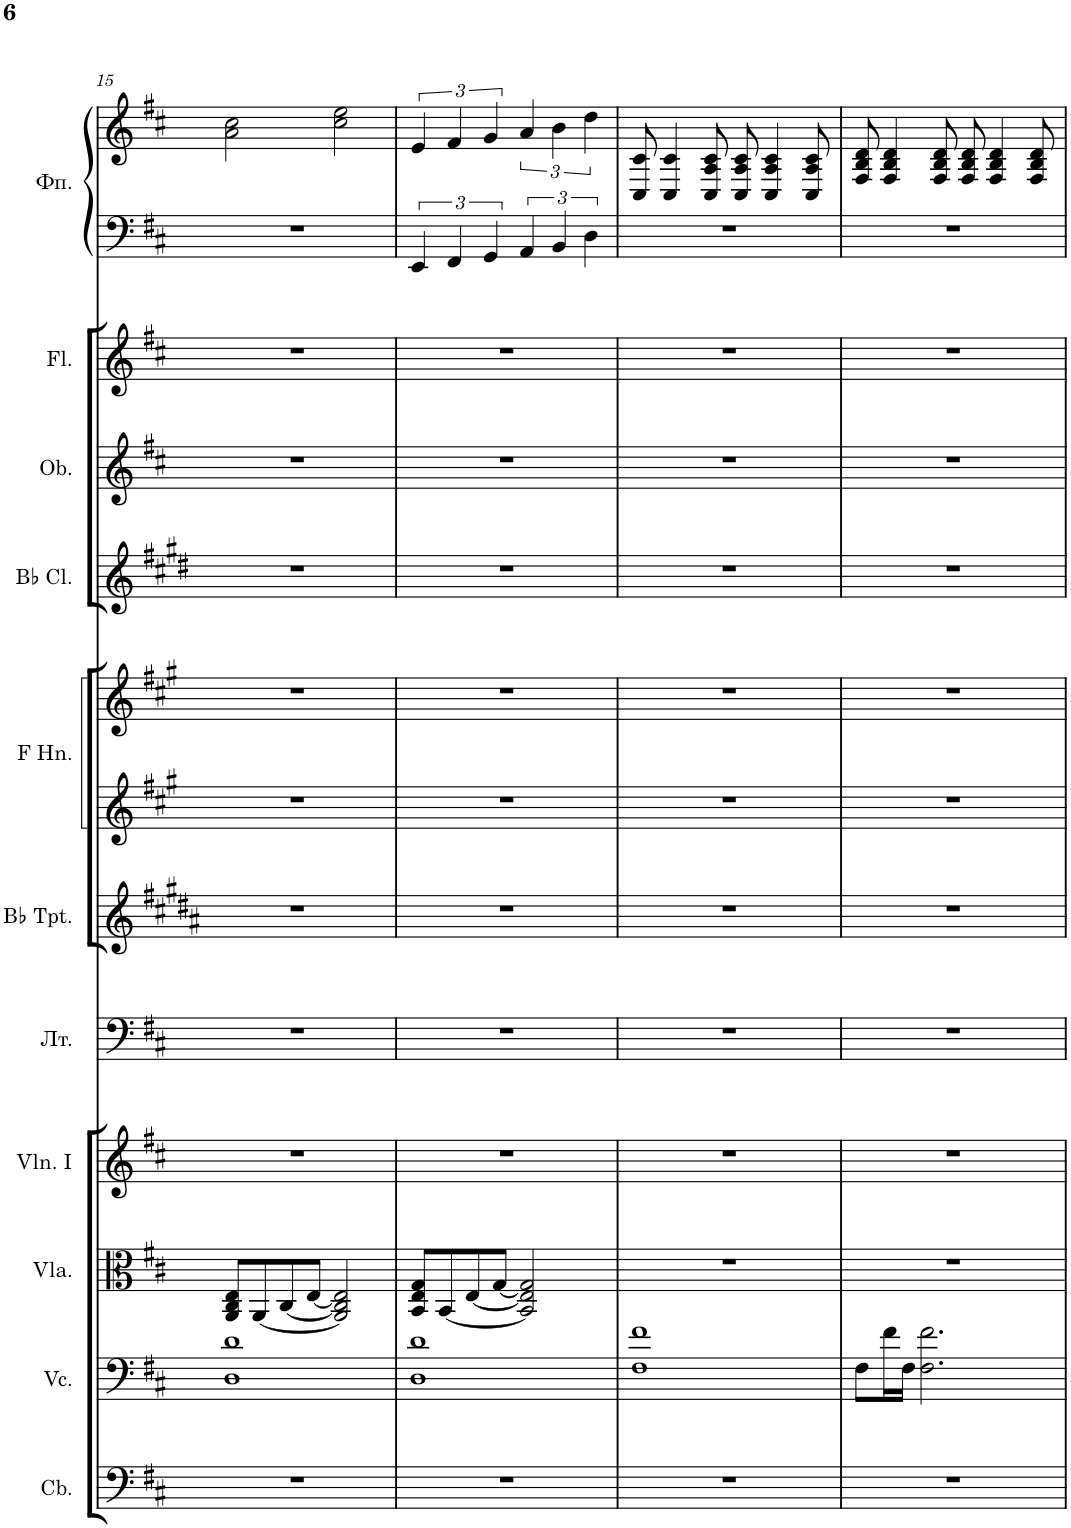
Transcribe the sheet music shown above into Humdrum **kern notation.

**kern	**kern	**kern	**kern	**kern	**kern	**kern	**kern	**kern	**kern	**kern	**kern	**kern
*part11	*part10	*part9	*part8	*part7	*part6	*part5	*part5	*part4	*part3	*part2	*part1	*part1
*staff13	*staff12	*staff11	*staff10	*staff9	*staff8	*staff7	*staff6	*staff5	*staff4	*staff3	*staff2	*staff1
*I"Contrabasses	*I"Violoncellos	*I"Violas	*I"Violins I	*I"Литавры	*I"Trumpets in Bb	*I"Horns in F	*	*I"Clarinets in Bb	*I"Oboes	*I"Flutes	*I"Фортепиано	*
*I'Cb.	*I'Vc.	*I'Vla.	*I'Vln. I	*	*	*	*	*	*I'Ob.	*I'Fl.	*	*
!!LO:PB:g=z
*clefF4	*clefF4	*clefC3	*clefG2	*clefF4	*clefG2	*clefG2	*clefG2	*clefG2	*clefG2	*clefG2	*clefF4	*clefG2
*Trd7c12	*	*	*	*	*Trd1c2	*Trd4c7	*Trd4c7	*Trd1c2	*	*	*	*
*k[f#c#]	*k[f#c#]	*k[f#c#]	*k[f#c#]	*k[f#c#]	*k[f#c#g#d#a#]	*k[f#c#g#]	*k[f#c#g#]	*k[f#c#g#d#]	*k[f#c#]	*k[f#c#]	*k[f#c#]	*k[f#c#]
*M4/4	*M4/4	*M4/4	*M4/4	*M4/4	*M4/4	*M4/4	*M4/4	*M4/4	*M4/4	*M4/4	*M4/4	*M4/4
=15	=15	=15	=15	=15	=15	=15	=15	=15	=15	=15	=15	=15
1r	1D 1d	8AA/ 8C#/ 8E/L	1r	1r	1r	1r	1r	1r	1r	1r	1r	2a\ 2cc#\
.	.	[8AA/	.	.	.	.	.	.	.	.	.	.
.	.	[8C#/	.	.	.	.	.	.	.	.	.	.
.	.	[8E/J	.	.	.	.	.	.	.	.	.	.
.	.	2AA/] 2C#/] 2E/]	.	.	.	.	.	.	.	.	.	2cc#\ 2ee\
=16	=16	=16	=16	=16	=16	=16	=16	=16	=16	=16	=16	=16
1r	1D 1d	8BB/ 8E/ 8G/L	1r	1r	1r	1r	1r	1r	1r	1r	6EE/	6e/
.	.	[8BB/	.	.	.	.	.	.	.	.	.	.
.	.	.	.	.	.	.	.	.	.	.	6FF#/	6f#/
.	.	[8E/	.	.	.	.	.	.	.	.	.	.
.	.	.	.	.	.	.	.	.	.	.	6GG/	6g/
.	.	[8G/J	.	.	.	.	.	.	.	.	.	.
.	.	2BB/] 2E/] 2G/]	.	.	.	.	.	.	.	.	6AA/	6a/
.	.	.	.	.	.	.	.	.	.	.	6BB/	6b\
.	.	.	.	.	.	.	.	.	.	.	6D\	6dd\
=17	=17	=17	=17	=17	=17	=17	=17	=17	=17	=17	=17	=17
1r	1F# 1f#	1r	1r	1r	1r	1r	1r	1r	1r	1r	1r	8C#/ 8c#/
.	.	.	.	.	.	.	.	.	.	.	.	4C#/ 4c#/
.	.	.	.	.	.	.	.	.	.	.	.	8C#/ 8A/ 8c#/
.	.	.	.	.	.	.	.	.	.	.	.	8C#/ 8A/ 8c#/
.	.	.	.	.	.	.	.	.	.	.	.	4C#/ 4A/ 4c#/
.	.	.	.	.	.	.	.	.	.	.	.	8C#/ 8A/ 8c#/
=18	=18	=18	=18	=18	=18	=18	=18	=18	=18	=18	=18	=18
1r	8F#\L	1r	1r	1r	1r	1r	1r	1r	1r	1r	1r	8F#/ 8B/ 8d/
.	16f#\L	.	.	.	.	.	.	.	.	.	.	4F#/ 4B/ 4d/
.	16F#\JJ	.	.	.	.	.	.	.	.	.	.	.
.	2.F#\ 2.f#\	.	.	.	.	.	.	.	.	.	.	.
.	.	.	.	.	.	.	.	.	.	.	.	8F#/ 8B/ 8d/
.	.	.	.	.	.	.	.	.	.	.	.	8F#/ 8B/ 8d/
.	.	.	.	.	.	.	.	.	.	.	.	4F#/ 4B/ 4d/
.	.	.	.	.	.	.	.	.	.	.	.	8F#/ 8B/ 8d/
=	=	=	=	=	=	=	=	=	=	=	=	=
*-	*-	*-	*-	*-	*-	*-	*-	*-	*-	*-	*-	*-
